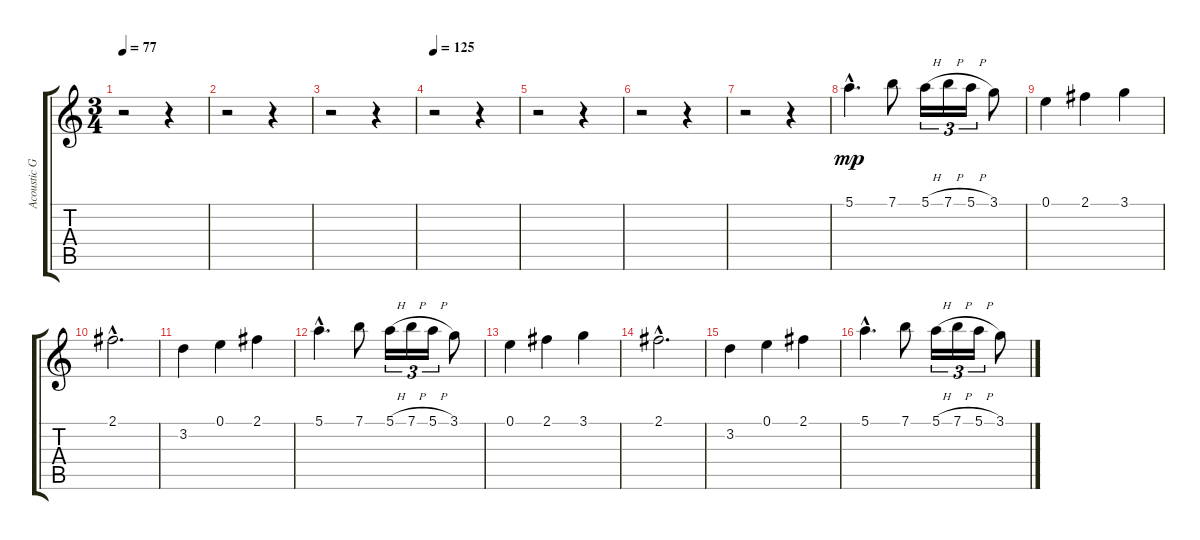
\track ("Acoustic Guitar 2" "Acoustic G") {instrument acousticguitarsteel}
\staff {score tabs}
\tuning (E4 B3 G3 D3 A2 E2) {hide}
\ts (3 4)
\tempo 77
\tempo 104
\tempo 77
\clef g2
\ks c
r.2{dy mp instrument acousticguitarsteel} r.4 |
r.2 r.4 |
r.2 r.4 |
\tempo 125
r.2 r.4 |
r.2 r.4 |
r.2 r.4 |
r.2 r.4 |
5.1{hac}.4{d} 7.1.8 5.1{h}.16{tu (3 2)} 7.1{h}.16{tu (3 2)} 5.1{h}.16{tu (3 2)} 3.1.8 |
0.1.4 2.1.4 3.1.4 |
2.1{hac}.2{d} |
3.2.4 0.1.4 2.1.4 |
5.1{hac}.4{d} 7.1.8 5.1{h}.16{tu (3 2)} 7.1{h}.16{tu (3 2)} 5.1{h}.16{tu (3 2)} 3.1.8 |
0.1.4 2.1.4 3.1.4 |
2.1{hac}.2{d} |
3.2.4 0.1.4 2.1.4 |
5.1{hac}.4{d} 7.1.8 5.1{h}.16{tu (3 2)} 7.1{h}.16{tu (3 2)} 5.1{h}.16{tu (3 2)} 3.1.8
